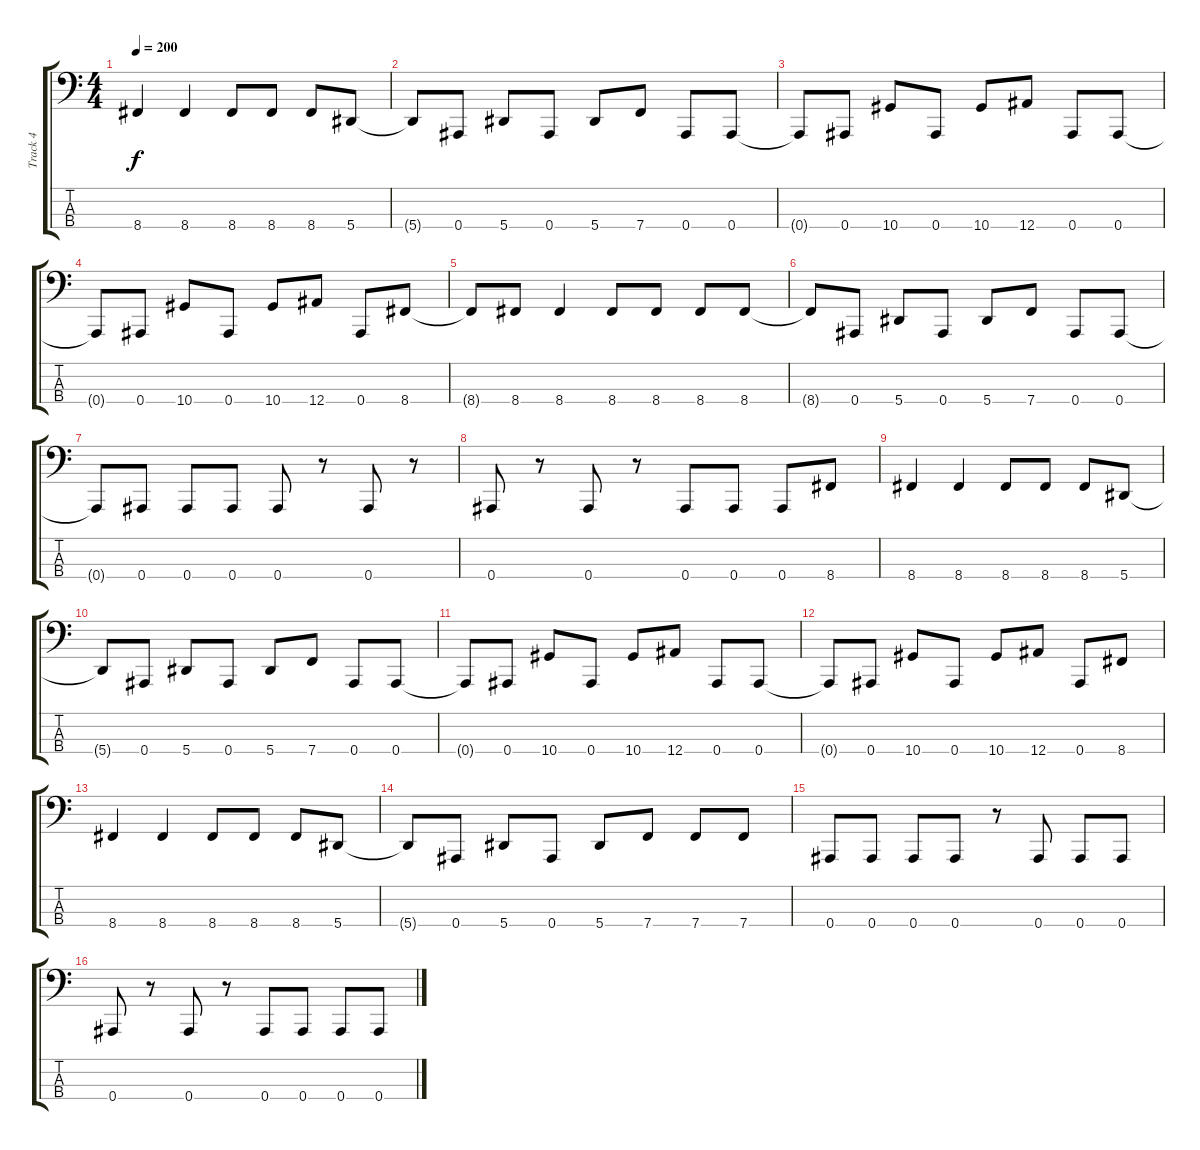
\track ("Track 4" "Track 4") {instrument electricbasspick}
\staff {score tabs}
\tuning (Eb2 Bb1 F1 Bb0) {hide}
\ts (4 4)
\section ("" "")
\tempo 200
\clef f4
\ks c
8.4.4{dy f} 8.4.4 8.4.8 8.4.8 8.4.8 5.4.8 |
5.4{t}.8 0.4.8 5.4.8 0.4.8 5.4.8 7.4.8 0.4.8 0.4.8 |
0.4{t}.8 0.4.8 10.4.8 0.4.8 10.4.8 12.4.8 0.4.8 0.4.8 |
0.4{t}.8 0.4.8 10.4.8 0.4.8 10.4.8 12.4.8 0.4.8 8.4.8 |
8.4{t}.8 8.4.8 8.4.4 8.4.8 8.4.8 8.4.8 8.4.8 |
8.4{t}.8 0.4.8 5.4.8 0.4.8 5.4.8 7.4.8 0.4.8 0.4.8 |
0.4{t}.8 0.4.8 0.4.8 0.4.8 0.4.8 r.8 0.4.8 r.8 |
0.4.8 r.8 0.4.8 r.8 0.4.8 0.4.8 0.4.8 8.4.8 |
8.4.4 8.4.4 8.4.8 8.4.8 8.4.8 5.4.8 |
5.4{t}.8 0.4.8 5.4.8 0.4.8 5.4.8 7.4.8 0.4.8 0.4.8 |
0.4{t}.8 0.4.8 10.4.8 0.4.8 10.4.8 12.4.8 0.4.8 0.4.8 |
0.4{t}.8 0.4.8 10.4.8 0.4.8 10.4.8 12.4.8 0.4.8 8.4.8 |
8.4.4 8.4.4 8.4.8 8.4.8 8.4.8 5.4.8 |
5.4{t}.8 0.4.8 5.4.8 0.4.8 5.4.8 7.4.8 7.4.8 7.4.8 |
0.4.8 0.4.8 0.4.8 0.4.8 r.8 0.4.8 0.4.8 0.4.8 |
0.4.8 r.8 0.4.8 r.8 0.4.8 0.4.8 0.4.8 0.4.8
